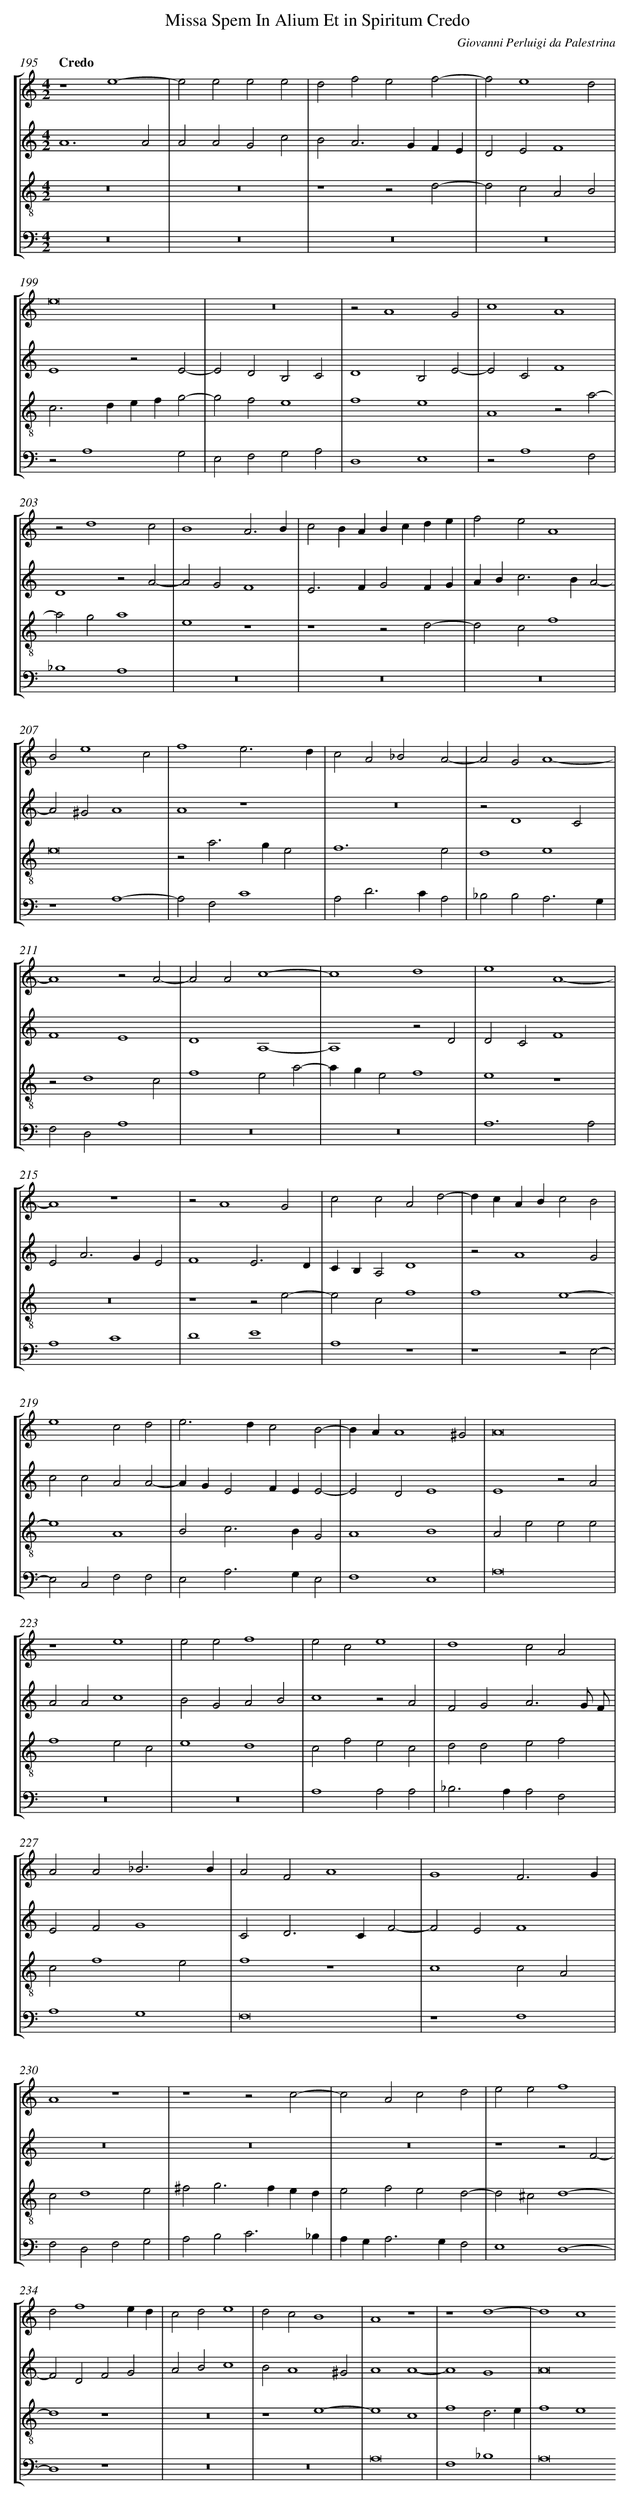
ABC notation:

X:1
T: Missa Spem In Alium Et in Spiritum Credo
C: Giovanni Perluigi da Palestrina
L: 1/4
M: 4/2
Q: "Credo"
%%staves [1 2 3 4]
V: 1 clef=treble
V: 2 clef=treble
V: 3 clef=treble-8
V: 4 clef=bass
K: C
[V:1] z4e4- |
[V:2] A6A2 |
[V:3] z8 |
[V:4] z8 |
[V:1] e2e2e2e2 |
[V:2] A2A2G2c2 |
[V:3] z8 |
[V:4] z8 |
[V:1] d2f2e2f2- |
[V:2] B2A2>G2FE |
[V:3] z4z2d2- |
[V:4] z8 |
[V:1] f2e4d2 |
[V:2] D2E2F4 |
[V:3] d2c2A2B2 |
[V:4] z8 |
[V:1] e8 |
[V:2] E4z2E2- |
[V:3] c2>d2efg2- |
[V:4] z2A,4G,2 |
[V:1] z8 |
[V:2] E2D2B,2C2 |
[V:3] g2f2e4 |
[V:4] E,2F,2G,2A,2 |
[V:1] z2A4G2 |
[V:2] D4B,2E2- |
[V:3] f4e4 |
[V:4] D,4E,4 |
[V:1] c4A4 |
[V:2] E2C2F4 |
[V:3] A4z2a2- |
[V:4] z2A,4F,2 |
[V:1] z2d4c2 |
[V:2] D4z2A2- |
[V:3] a2g2a4 |
[V:4] _B,4A,4 |
[V:1] B4A3B |
[V:2] A2G2F4 |
[V:3] e4z4 |
[V:4] z8 |
[V:1] c2BABcde |
[V:2] E2>F2G2FG |
[V:3] z4z2d2- |
[V:4] z8 |
[V:1] f2e2A4 |
[V:2] AB2<c2BA2- |
[V:3] d2c2f4 |
[V:4] z8 |
[V:1] B2e4c2 |
[V:2] A2^G2A4 |
[V:3] e8 |
[V:4] z4A,4- |
[V:1] f4e3d |
[V:2] A4z4 |
[V:3] z2a2>g2e2 |
[V:4] A,2F,2C4 |
[V:1] c2A2_B2A2- |
[V:2] z8 |
[V:3] f6e2 |
[V:4] A,2D2>C2A,2 |
[V:1] A2G2A4- |
[V:2] z2D4C2 |
[V:3] d4e4 |
[V:4] _B,2B,2A,3G, |
[V:1] A4z2A2- |
[V:2] F4E4 |
[V:3] z2d4c2 |
[V:4] F,2D,2A,4 |
[V:1] A2A2c4- |
[V:2] D4A,4- |
[V:3] f4e2a2- |
[V:4] z8 |
[V:1] c4d4 |
[V:2] A,4z2D2 |
[V:3] age2f4 |
[V:4] z8 |
[V:1] e4A4- |
[V:2] D2C2F4 |
[V:3] e4z4 |
[V:4] A,6A,2 |
[V:1] A4z4 |
[V:2] E2A2>G2E2 |
[V:3] z8 |
[V:4] A,4C4 |
[V:1] z2A4G2 |
[V:2] F4E3D |
[V:3] z4z2e2- |
[V:4] D4E4 |
[V:1] c2c2A2d2- |
[V:2] CB,A,2D4 |
[V:3] e2c2f4 |
[V:4] A,4z4 |
[V:1] dcABc2B2 |
[V:2] z2A4G2 |
[V:3] f4e4- |
[V:4] z4z2E,2- |
[V:1] e4c2d2 |
[V:2] c2c2A2A2- |
[V:3] e4A4 |
[V:4] E,2C,2F,2F,2 |
[V:1] e2>d2c2B2- |
[V:2] AGE2FEE2- |
[V:3] B2c2>B2G2 |
[V:4] E,2A,2>G,2E,2 |
[V:1] BAA4^G2 |
[V:2] E2D2E4 |
[V:3] A4B4 |
[V:4] F,4E,4 |
[V:1] A8 |
[V:2] E4z2A2 |
[V:3] A2e2e2e2 |
[V:4] A,8 |
[V:1] z4e4 |
[V:2] A2A2c4 |
[V:3] f4e2c2 |
[V:4] z8 |
[V:1] e2e2f4 |
[V:2] B2G2A2B2 |
[V:3] e4d4 |
[V:4] z8 |
[V:1] e2c2e4 |
[V:2] c4z2A2 |
[V:3] c2f2e2c2 |
[V:4] A,4A,2A,2 |
[V:1] d4c2A2 |
[V:2] F2G2A3G/ F/ |
[V:3] d2d2e2f2 |
[V:4] _B,2>A,2A,2F,2 |
[V:1] A2A2_B3B |
[V:2] E2F2G4 |
[V:3] c2f4e2 |
[V:4] A,4G,4 |
[V:1] A2F2A4 |
[V:2] C2D2>C2F2- |
[V:3] f4z4 |
[V:4] F,8 |
[V:1] G4F3G |
[V:2] F2E2F4 |
[V:3] c4c2A2 |
[V:4] z4F,4 |
[V:1] A4z4 |
[V:2] z8 |
[V:3] c2d4e2 |
[V:4] F,2D,2F,2G,2 |
[V:1] z4z2c2- |
[V:2] z8 |
[V:3] ^f2g2>f2ed |
[V:4] A,2B,2C3_B, |
[V:1] c2A2c2d2 |
[V:2] z8 |
[V:3] e2f2e2d2- |
[V:4] A,G,2<A,2G,F,2 |
[V:1] e2e2f4 |
[V:2] z4z2F2- |
[V:3] d2^c2d4- |
[V:4] E,4D,4- |
[V:1] d2f4ed |
[V:2] F2D2F2G2 |
[V:3] d4z4 |
[V:4] D,4z4 |
[V:1] c2d2e4 |
[V:2] A2B2c4 |
[V:3] z8 |
[V:4] z8 |
[V:1] d2c2B4 |
[V:2] B2A4^G2 |
[V:3] z4e4- |
[V:4] z8 |
[V:1] A4z4 |
[V:2] A4A4- |
[V:3] e4c4 |
[V:4] A,8 |
[V:1] z4d4- |
[V:2] A4G4 |
[V:3] f4d3e |
[V:4] F,4_B,4 |
[V:1] d4c4
[V:2] A8
[V:3] f4e4
[V:4] A,8
